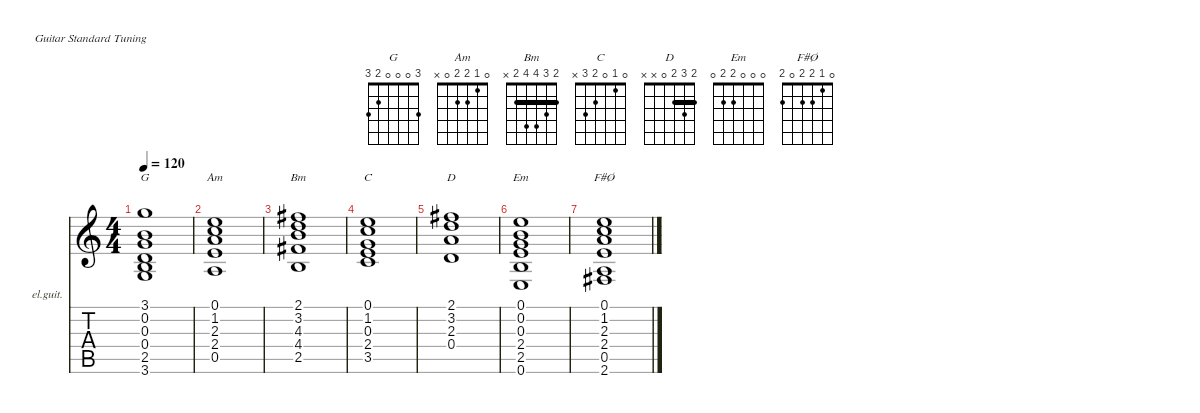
\defaultSystemsLayout 4
\hideDynamics
\bracketExtendMode nobrackets
\firstSystemTrackNameOrientation horizontal
\otherSystemsTrackNameOrientation horizontal
\track ("Electric Guitar (Clean)" "el.guit.") {instrument electricguitarclean}
\staff {score tabs}
\tuning (E4 B3 G3 D3 A2 E2)
\chord ("G" 3 0 0 0 2 3) {showfingering false}
\chord ("Am" 0 1 2 2 0 x) {showfingering false}
\chord ("Bm" 2 3 4 4 2 x) {showfingering false barre 2}
\chord ("C" 0 1 0 2 3 x) {showfingering false}
\chord ("D" 2 3 2 0 x x) {showfingering false barre 2}
\chord ("Em" 0 0 0 2 2 0) {showfingering false}
\chord ("F#Ø" 0 1 2 2 0 2) {showfingering false}
\ts (4 4)
\tempo 120
\clef g2
\ks c
(3.6 2.5 0.4 0.3 0.2 3.1).1{ch "G" dy mf instrument electricguitarclean beam Up} |
(0.5 2.4 2.3 1.2 0.1).1{ch "Am" beam Up} |
(2.5 4.4{acc #} 4.3 3.2 2.1{acc #}).1{ch "Bm" beam Up} |
(3.5 2.4 0.3 1.2 0.1).1{ch "C" beam Up} |
(0.4 2.3 3.2 2.1{acc #}).1{ch "D" beam Up} |
(0.6 2.5 2.4 0.3 0.2 0.1).1{ch "Em" beam Up} |
(2.6{acc #} 0.5 2.4 2.3 1.2 0.1).1{ch "F#Ø" beam Up}
